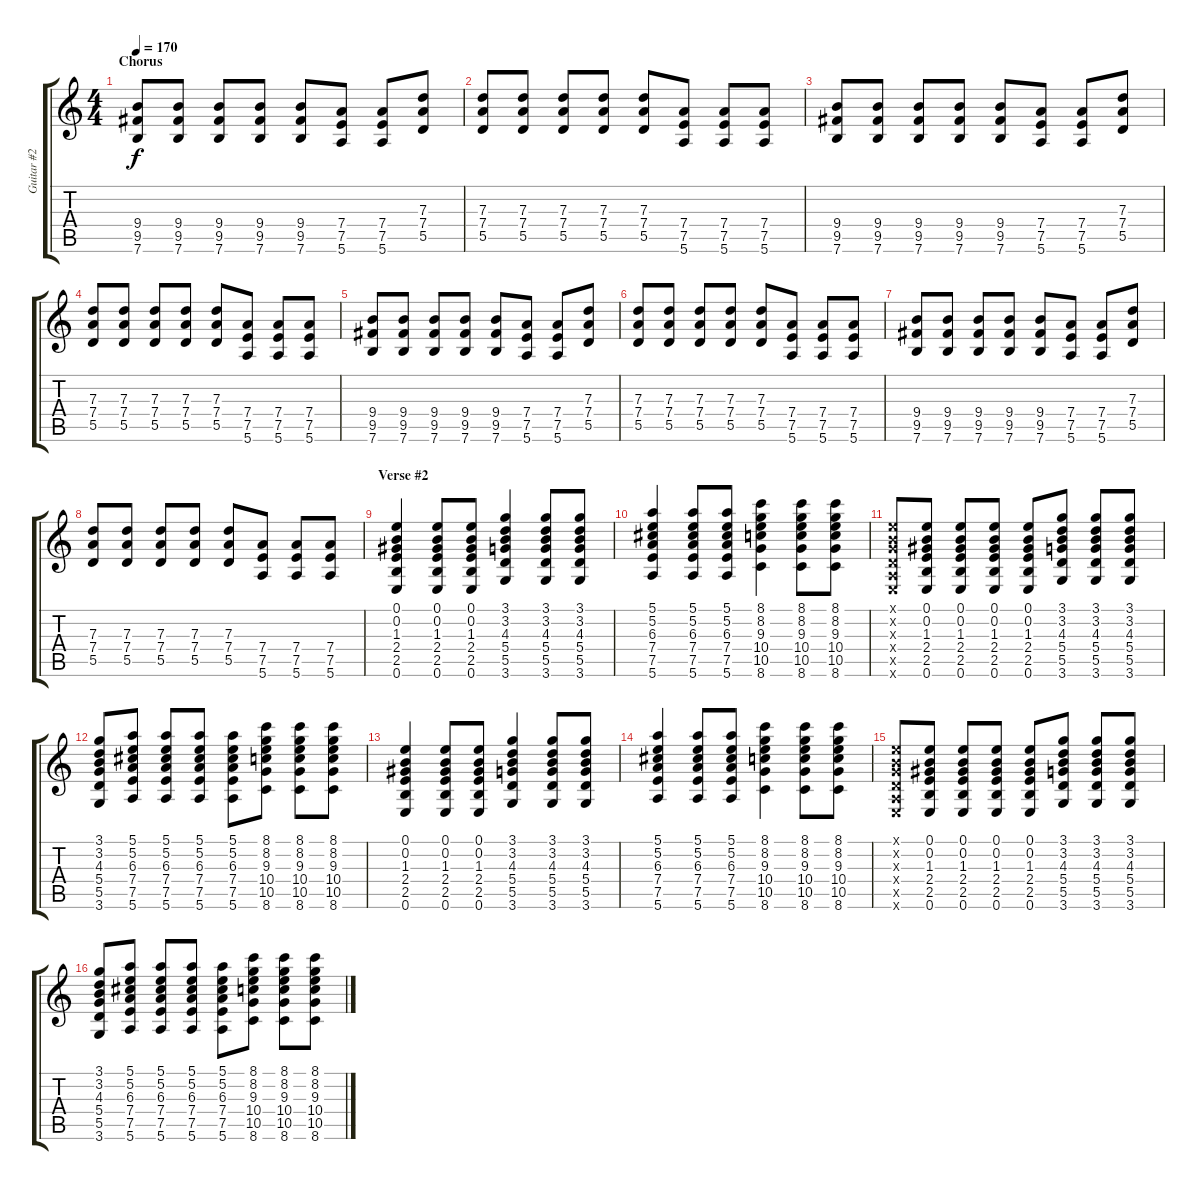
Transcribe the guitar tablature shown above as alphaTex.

\track ("Guitar #2" "Guitar #2") {instrument electricguitarclean}
\staff {score tabs}
\tuning (E4 B3 G3 D3 A2 E2) {hide}
\ts (4 4)
\section ("" "Chorus")
\tempo 170
\clef g2
\ks c
(9.4 9.5 7.6).8{dy f} (9.4 9.5 7.6).8 (9.4 9.5 7.6).8 (9.4 9.5 7.6).8 (9.4 9.5 7.6).8 (7.4 7.5 5.6).8 (7.4 7.5 5.6).8 (7.3 7.4 5.5).8 |
(7.3 7.4 5.5).8 (7.3 7.4 5.5).8 (7.3 7.4 5.5).8 (7.3 7.4 5.5).8 (7.3 7.4 5.5).8 (7.4 7.5 5.6).8 (7.4 7.5 5.6).8 (7.4 7.5 5.6).8 |
(9.4 9.5 7.6).8 (9.4 9.5 7.6).8 (9.4 9.5 7.6).8 (9.4 9.5 7.6).8 (9.4 9.5 7.6).8 (7.4 7.5 5.6).8 (7.4 7.5 5.6).8 (7.3 7.4 5.5).8 |
(7.3 7.4 5.5).8 (7.3 7.4 5.5).8 (7.3 7.4 5.5).8 (7.3 7.4 5.5).8 (7.3 7.4 5.5).8 (7.4 7.5 5.6).8 (7.4 7.5 5.6).8 (7.4 7.5 5.6).8 |
(9.4 9.5 7.6).8 (9.4 9.5 7.6).8 (9.4 9.5 7.6).8 (9.4 9.5 7.6).8 (9.4 9.5 7.6).8 (7.4 7.5 5.6).8 (7.4 7.5 5.6).8 (7.3 7.4 5.5).8 |
(7.3 7.4 5.5).8 (7.3 7.4 5.5).8 (7.3 7.4 5.5).8 (7.3 7.4 5.5).8 (7.3 7.4 5.5).8 (7.4 7.5 5.6).8 (7.4 7.5 5.6).8 (7.4 7.5 5.6).8 |
(9.4 9.5 7.6).8 (9.4 9.5 7.6).8 (9.4 9.5 7.6).8 (9.4 9.5 7.6).8 (9.4 9.5 7.6).8 (7.4 7.5 5.6).8 (7.4 7.5 5.6).8 (7.3 7.4 5.5).8 |
(7.3 7.4 5.5).8 (7.3 7.4 5.5).8 (7.3 7.4 5.5).8 (7.3 7.4 5.5).8 (7.3 7.4 5.5).8 (7.4 7.5 5.6).8 (7.4 7.5 5.6).8 (7.4 7.5 5.6).8 |
\section ("" "Verse #2")
(0.1 0.2 1.3 2.4 2.5 0.6).4 (0.1 0.2 1.3 2.4 2.5 0.6).8 (0.1 0.2 1.3 2.4 2.5 0.6).8 (3.1 3.2 4.3 5.4 5.5 3.6).4 (3.1 3.2 4.3 5.4 5.5 3.6).8 (3.1 3.2 4.3 5.4 5.5 3.6).8 |
(5.1 5.2 6.3 7.4 7.5 5.6).4 (5.1 5.2 6.3 7.4 7.5 5.6).8 (5.1 5.2 6.3 7.4 7.5 5.6).8 (8.1 8.2 9.3 10.4 10.5 8.6).4 (8.1 8.2 9.3 10.4 10.5 8.6).8 (8.1 8.2 9.3 10.4 10.5 8.6).8 |
(0.1{x} 0.2{x} 0.3{x} 0.4{x} 0.5{x} 0.6{x}).8 (0.1 0.2 1.3 2.4 2.5 0.6).8 (0.1 0.2 1.3 2.4 2.5 0.6).8 (0.1 0.2 1.3 2.4 2.5 0.6).8 (0.1 0.2 1.3 2.4 2.5 0.6).8 (3.1 3.2 4.3 5.4 5.5 3.6).8 (3.1 3.2 4.3 5.4 5.5 3.6).8 (3.1 3.2 4.3 5.4 5.5 3.6).8 |
(3.1 3.2 4.3 5.4 5.5 3.6).8 (5.1 5.2 6.3 7.4 7.5 5.6).8 (5.1 5.2 6.3 7.4 7.5 5.6).8 (5.1 5.2 6.3 7.4 7.5 5.6).8 (5.1 5.2 6.3 7.4 7.5 5.6).8 (8.1 8.2 9.3 10.4 10.5 8.6).8 (8.1 8.2 9.3 10.4 10.5 8.6).8 (8.1 8.2 9.3 10.4 10.5 8.6).8 |
(0.1 0.2 1.3 2.4 2.5 0.6).4 (0.1 0.2 1.3 2.4 2.5 0.6).8 (0.1 0.2 1.3 2.4 2.5 0.6).8 (3.1 3.2 4.3 5.4 5.5 3.6).4 (3.1 3.2 4.3 5.4 5.5 3.6).8 (3.1 3.2 4.3 5.4 5.5 3.6).8 |
(5.1 5.2 6.3 7.4 7.5 5.6).4 (5.1 5.2 6.3 7.4 7.5 5.6).8 (5.1 5.2 6.3 7.4 7.5 5.6).8 (8.1 8.2 9.3 10.4 10.5 8.6).4 (8.1 8.2 9.3 10.4 10.5 8.6).8 (8.1 8.2 9.3 10.4 10.5 8.6).8 |
(0.1{x} 0.2{x} 0.3{x} 0.4{x} 0.5{x} 0.6{x}).8 (0.1 0.2 1.3 2.4 2.5 0.6).8 (0.1 0.2 1.3 2.4 2.5 0.6).8 (0.1 0.2 1.3 2.4 2.5 0.6).8 (0.1 0.2 1.3 2.4 2.5 0.6).8 (3.1 3.2 4.3 5.4 5.5 3.6).8 (3.1 3.2 4.3 5.4 5.5 3.6).8 (3.1 3.2 4.3 5.4 5.5 3.6).8 |
(3.1 3.2 4.3 5.4 5.5 3.6).8 (5.1 5.2 6.3 7.4 7.5 5.6).8 (5.1 5.2 6.3 7.4 7.5 5.6).8 (5.1 5.2 6.3 7.4 7.5 5.6).8 (5.1 5.2 6.3 7.4 7.5 5.6).8 (8.1 8.2 9.3 10.4 10.5 8.6).8 (8.1 8.2 9.3 10.4 10.5 8.6).8 (8.1 8.2 9.3 10.4 10.5 8.6).8
